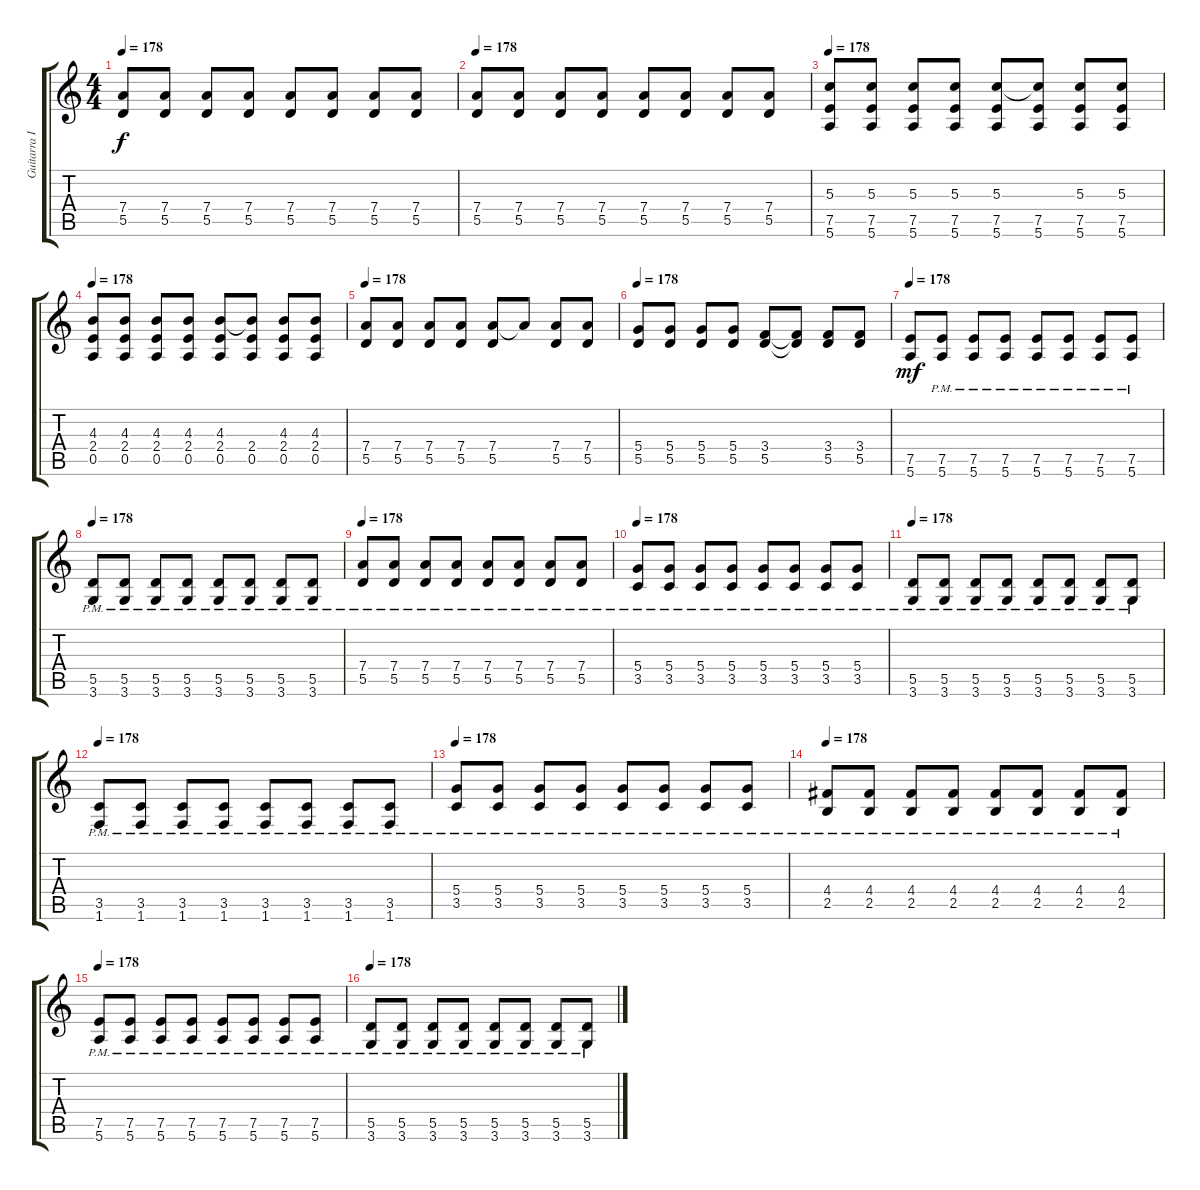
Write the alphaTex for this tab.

\track ("Guitarra I" "Guitarra I") {instrument overdrivenguitar}
\staff {score tabs}
\tuning (E4 B3 G3 D3 A2 E2) {hide}
\ts (4 4)
\tempo 178
\clef g2
\ks c
(7.4 5.5).8{dy f} (7.4 5.5).8 (7.4 5.5).8 (7.4 5.5).8 (7.4 5.5).8 (7.4 5.5).8 (7.4 5.5).8 (7.4 5.5).8 |
\tempo 178
(7.4 5.5).8 (7.4 5.5).8 (7.4 5.5).8 (7.4 5.5).8 (7.4 5.5).8 (7.4 5.5).8 (7.4 5.5).8 (7.4 5.5).8 |
\tempo 178
(5.3 7.5 5.6).8 (5.3 7.5 5.6).8 (5.3 7.5 5.6).8 (5.3 7.5 5.6).8 (5.3 7.5 5.6).8 (5.3{t} 7.5 5.6).8 (5.3 7.5 5.6).8 (5.3 7.5 5.6).8 |
\tempo 178
(4.3 2.4 0.5).8 (4.3 2.4 0.5).8 (4.3 2.4 0.5).8 (4.3 2.4 0.5).8 (4.3 2.4 0.5).8 (4.3{t} 2.4 0.5).8 (4.3 2.4 0.5).8 (4.3 2.4 0.5).8 |
\tempo 178
(7.4 5.5).8 (7.4 5.5).8 (7.4 5.5).8 (7.4 5.5).8 (7.4 5.5).8 7.4{t}.8 (7.4 5.5).8 (7.4 5.5).8 |
\tempo 178
(5.4 5.5).8 (5.4 5.5).8 (5.4 5.5).8 (5.4 5.5).8 (3.4 5.5).8 (3.4{t} 5.5{t}).8 (3.4 5.5).8 (3.4 5.5).8 |
\tempo 178
(7.5 5.6).8{dy mf} (7.5{pm} 5.6{pm}).8 (7.5{pm} 5.6{pm}).8 (7.5{pm} 5.6{pm}).8 (7.5{pm} 5.6{pm}).8 (7.5{pm} 5.6{pm}).8 (7.5{pm} 5.6{pm}).8 (7.5{pm} 5.6{pm}).8 |
\tempo 178
(5.5{pm} 3.6{pm}).8 (5.5{pm} 3.6{pm}).8 (5.5{pm} 3.6{pm}).8 (5.5{pm} 3.6{pm}).8 (5.5{pm} 3.6{pm}).8 (5.5{pm} 3.6{pm}).8 (5.5{pm} 3.6{pm}).8 (5.5{pm} 3.6{pm}).8 |
\tempo 178
(7.4{pm} 5.5{pm}).8 (7.4{pm} 5.5{pm}).8 (7.4{pm} 5.5{pm}).8 (7.4{pm} 5.5{pm}).8 (7.4{pm} 5.5{pm}).8 (7.4{pm} 5.5{pm}).8 (7.4{pm} 5.5{pm}).8 (7.4{pm} 5.5{pm}).8 |
\tempo 178
(5.4{pm} 3.5{pm}).8 (5.4{pm} 3.5{pm}).8 (5.4{pm} 3.5{pm}).8 (5.4{pm} 3.5{pm}).8 (5.4{pm} 3.5{pm}).8 (5.4{pm} 3.5{pm}).8 (5.4{pm} 3.5{pm}).8 (5.4{pm} 3.5{pm}).8 |
\tempo 178
(5.5{pm} 3.6{pm}).8 (5.5{pm} 3.6{pm}).8 (5.5{pm} 3.6{pm}).8 (5.5{pm} 3.6{pm}).8 (5.5{pm} 3.6{pm}).8 (5.5{pm} 3.6{pm}).8 (5.5{pm} 3.6{pm}).8 (5.5{pm} 3.6{pm}).8 |
\tempo 178
(3.5{pm} 1.6{pm}).8 (3.5{pm} 1.6{pm}).8 (3.5{pm} 1.6{pm}).8 (3.5{pm} 1.6{pm}).8 (3.5{pm} 1.6{pm}).8 (3.5{pm} 1.6{pm}).8 (3.5{pm} 1.6{pm}).8 (3.5{pm} 1.6{pm}).8 |
\tempo 178
(5.4{pm} 3.5{pm}).8 (5.4{pm} 3.5{pm}).8 (5.4{pm} 3.5{pm}).8 (5.4{pm} 3.5{pm}).8 (5.4{pm} 3.5{pm}).8 (5.4{pm} 3.5{pm}).8 (5.4{pm} 3.5{pm}).8 (5.4{pm} 3.5{pm}).8 |
\tempo 178
(4.4{pm} 2.5{pm}).8 (4.4{pm} 2.5{pm}).8 (4.4{pm} 2.5{pm}).8 (4.4{pm} 2.5{pm}).8 (4.4{pm} 2.5{pm}).8 (4.4{pm} 2.5{pm}).8 (4.4{pm} 2.5{pm}).8 (4.4{pm} 2.5{pm}).8 |
\tempo 178
(7.5{pm} 5.6{pm}).8 (7.5{pm} 5.6{pm}).8 (7.5{pm} 5.6{pm}).8 (7.5{pm} 5.6{pm}).8 (7.5{pm} 5.6{pm}).8 (7.5{pm} 5.6{pm}).8 (7.5{pm} 5.6{pm}).8 (7.5{pm} 5.6{pm}).8 |
\tempo 178
(5.5{pm} 3.6{pm}).8 (5.5{pm} 3.6{pm}).8 (5.5{pm} 3.6{pm}).8 (5.5{pm} 3.6{pm}).8 (5.5{pm} 3.6{pm}).8 (5.5{pm} 3.6{pm}).8 (5.5{pm} 3.6{pm}).8 (5.5{pm} 3.6{pm}).8
